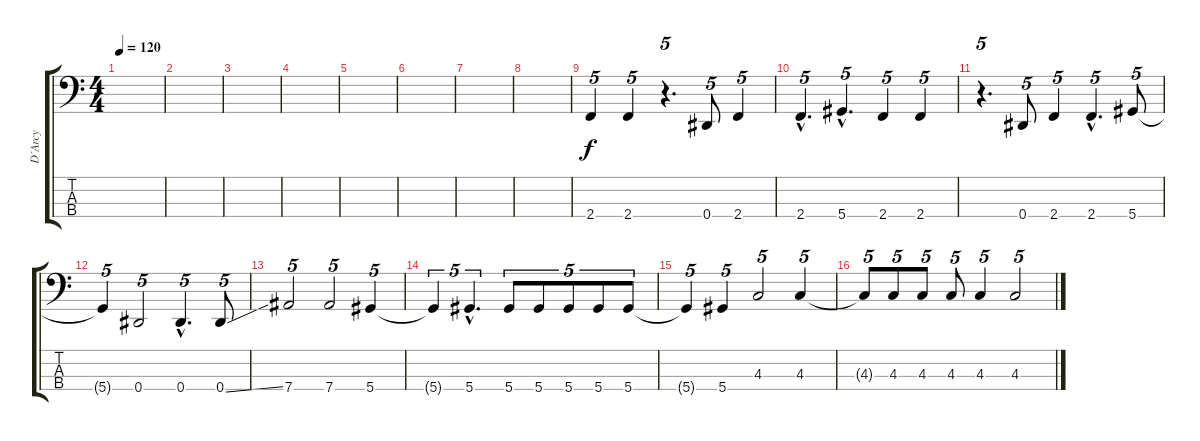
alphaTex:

\track ("D´Arcy" "D´Arcy") {instrument fretlessbass}
\staff {score tabs}
\tuning (Gb2 Db2 Ab1 Eb1) {hide}
\ts (4 4)
\tempo 120
\clef f4
\ks c
|
|
|
|
|
|
|
|
2.4.4{tu (5 4)} 2.4.4{tu (5 4)} r.4{d tu (5 4)} 0.4.8{tu (5 4)} 2.4.4{tu (5 4)} |
2.4{hac}.4{d tu (5 4)} 5.4{hac}.4{d tu (5 4)} 2.4.4{tu (5 4)} 2.4.4{tu (5 4)} |
r.4{d tu (5 4)} 0.4.8{tu (5 4)} 2.4.4{tu (5 4)} 2.4{hac}.4{d tu (5 4)} 5.4.8{tu (5 4)} |
5.4{t}.4{tu (5 4)} 0.4.2{tu (5 4)} 0.4{hac}.4{d tu (5 4)} 0.4{ss}.8{tu (5 4)} |
7.4.2{tu (5 4)} 7.4.2{tu (5 4)} 5.4.4{tu (5 4)} |
5.4{t}.4{tu (5 4)} 5.4{hac}.4{d tu (5 4)} 5.4.8{tu (5 4)} 5.4.8{tu (5 4)} 5.4.8{tu (5 4)} 5.4.8{tu (5 4)} 5.4.8{tu (5 4)} |
5.4{t}.4{tu (5 4)} 5.4.4{tu (5 4)} 4.3.2{tu (5 4)} 4.3.4{tu (5 4)} |
4.3{t}.8{tu (5 4)} 4.3.8{tu (5 4)} 4.3.8{tu (5 4)} 4.3.8{tu (5 4)} 4.3.4{tu (5 4)} 4.3.2{tu (5 4)}
